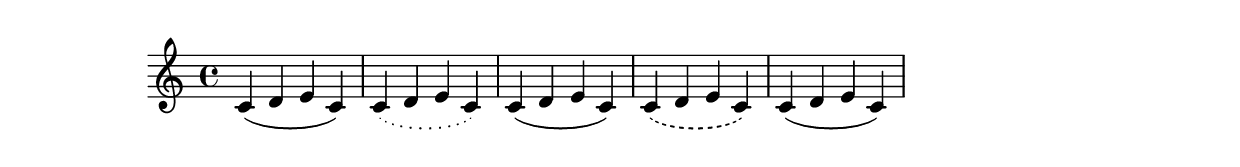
%% Do not edit this file; it is auto-generated from LSR http://lsr.dsi.unimi.it
%% This file is in the public domain.
\version "2.13.1"

\header {
  lsrtags = "expressive-marks, editorial-annotations"

%% Translation of GIT committish: 55ea64f469d9c1703222654c9e5bc8490b04a67a
  texidoces = "
Se puede cambiar el aspecto de las ligaduras de expresión de
continuas a punteadas o intermitentes.

"
  doctitlees = "Modificar el aspecto continuo de una ligadura de expresión a punteado o intermitente"

  texidoc = "
The appearance of slurs may be changed from solid to dotted or dashed. 

"
  doctitle = "Changing the appearance of a slur from solid to dotted or dashed"
} % begin verbatim

\relative c' {
  c4( d e c)
  \slurDotted
  c4( d e c)
  \slurSolid
  c4( d e c)
  \slurDashed
  c4( d e c)
  \slurSolid
  c4( d e c)
}

